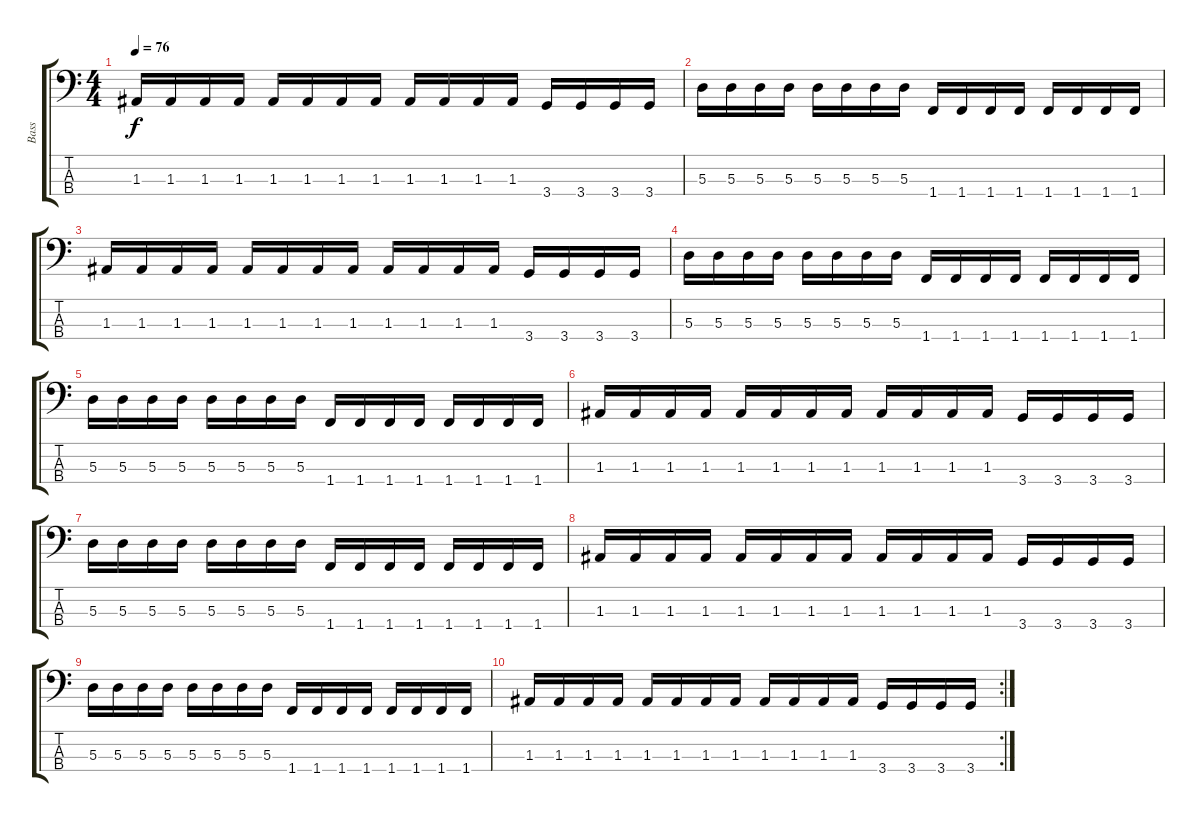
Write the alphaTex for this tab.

\track ("Bass" "Bass") {instrument electricbasspick}
\staff {score tabs}
\tuning (G2 D2 A1 E1) {hide}
\ts (4 4)
\tempo 76
\clef f4
\ks c
1.3.16{dy f} 1.3.16 1.3.16 1.3.16 1.3.16 1.3.16 1.3.16 1.3.16 1.3.16 1.3.16 1.3.16 1.3.16 3.4.16 3.4.16 3.4.16 3.4.16 |
5.3.16 5.3.16 5.3.16 5.3.16 5.3.16 5.3.16 5.3.16 5.3.16 1.4.16 1.4.16 1.4.16 1.4.16 1.4.16 1.4.16 1.4.16 1.4.16 |
1.3.16 1.3.16 1.3.16 1.3.16 1.3.16 1.3.16 1.3.16 1.3.16 1.3.16 1.3.16 1.3.16 1.3.16 3.4.16 3.4.16 3.4.16 3.4.16 |
5.3.16 5.3.16 5.3.16 5.3.16 5.3.16 5.3.16 5.3.16 5.3.16 1.4.16 1.4.16 1.4.16 1.4.16 1.4.16 1.4.16 1.4.16 1.4.16 |
5.3.16 5.3.16 5.3.16 5.3.16 5.3.16 5.3.16 5.3.16 5.3.16 1.4.16 1.4.16 1.4.16 1.4.16 1.4.16 1.4.16 1.4.16 1.4.16 |
1.3.16 1.3.16 1.3.16 1.3.16 1.3.16 1.3.16 1.3.16 1.3.16 1.3.16 1.3.16 1.3.16 1.3.16 3.4.16 3.4.16 3.4.16 3.4.16 |
5.3.16 5.3.16 5.3.16 5.3.16 5.3.16 5.3.16 5.3.16 5.3.16 1.4.16 1.4.16 1.4.16 1.4.16 1.4.16 1.4.16 1.4.16 1.4.16 |
1.3.16 1.3.16 1.3.16 1.3.16 1.3.16 1.3.16 1.3.16 1.3.16 1.3.16 1.3.16 1.3.16 1.3.16 3.4.16 3.4.16 3.4.16 3.4.16 |
5.3.16 5.3.16 5.3.16 5.3.16 5.3.16 5.3.16 5.3.16 5.3.16 1.4.16 1.4.16 1.4.16 1.4.16 1.4.16 1.4.16 1.4.16 1.4.16 |
\rc 2
1.3.16 1.3.16 1.3.16 1.3.16 1.3.16 1.3.16 1.3.16 1.3.16 1.3.16 1.3.16 1.3.16 1.3.16 3.4.16 3.4.16 3.4.16 3.4.16
